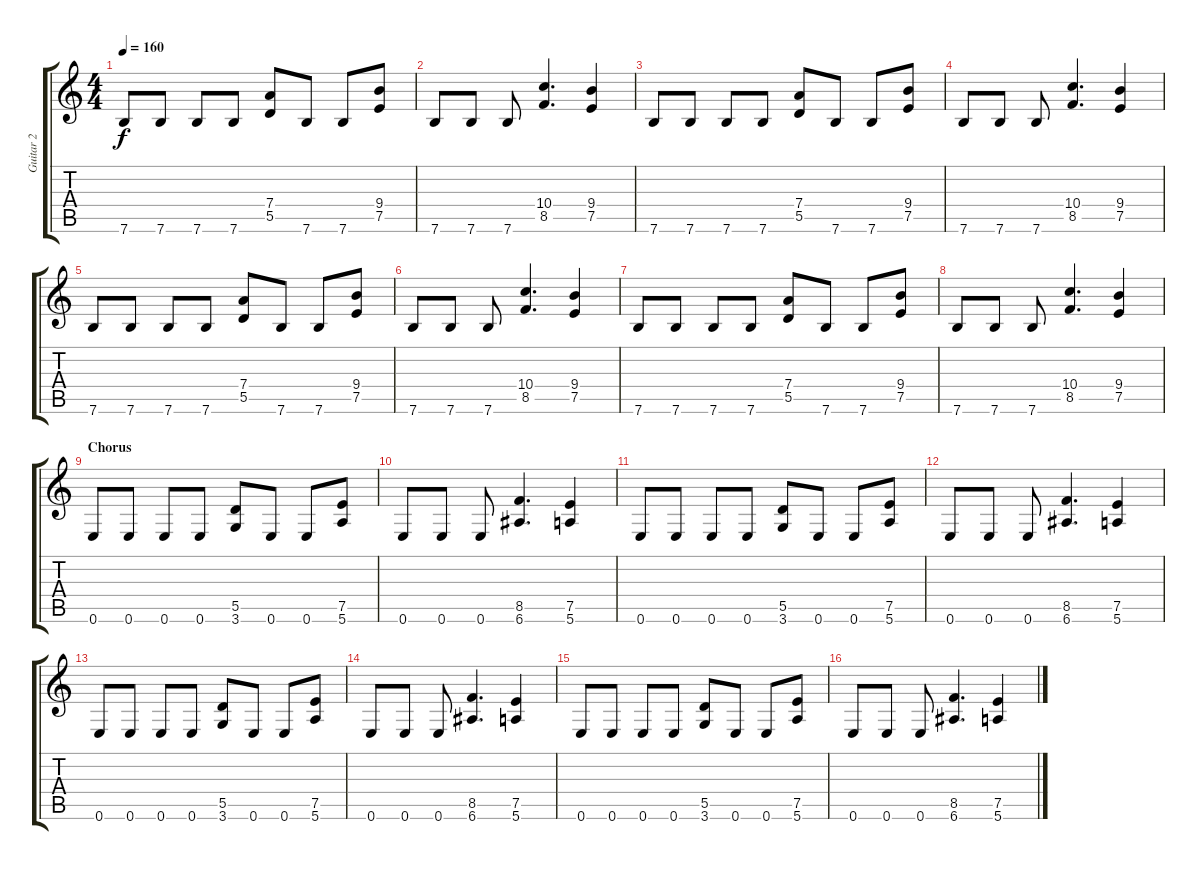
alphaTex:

\track ("Guitar 2" "Guitar 2") {instrument distortionguitar}
\staff {score tabs}
\tuning (E4 B3 G3 D3 A2 E2) {hide}
\ts (4 4)
\tempo 160
\clef g2
\ks c
7.6.8{dy f} 7.6.8 7.6.8 7.6.8 (7.4 5.5).8 7.6.8 7.6.8 (9.4 7.5).8 |
7.6.8 7.6.8 7.6.8 (10.4 8.5).4{d} (9.4 7.5).4 |
7.6.8 7.6.8 7.6.8 7.6.8 (7.4 5.5).8 7.6.8 7.6.8 (9.4 7.5).8 |
7.6.8 7.6.8 7.6.8 (10.4 8.5).4{d} (9.4 7.5).4 |
7.6.8 7.6.8 7.6.8 7.6.8 (7.4 5.5).8 7.6.8 7.6.8 (9.4 7.5).8 |
7.6.8 7.6.8 7.6.8 (10.4 8.5).4{d} (9.4 7.5).4 |
7.6.8 7.6.8 7.6.8 7.6.8 (7.4 5.5).8 7.6.8 7.6.8 (9.4 7.5).8 |
7.6.8 7.6.8 7.6.8 (10.4 8.5).4{d} (9.4 7.5).4 |
\section ("" "Chorus")
0.6.8 0.6.8 0.6.8 0.6.8 (5.5 3.6).8 0.6.8 0.6.8 (7.5 5.6).8 |
0.6.8 0.6.8 0.6.8 (8.5 6.6).4{d} (7.5 5.6).4 |
0.6.8 0.6.8 0.6.8 0.6.8 (5.5 3.6).8 0.6.8 0.6.8 (7.5 5.6).8 |
0.6.8 0.6.8 0.6.8 (8.5 6.6).4{d} (7.5 5.6).4 |
0.6.8 0.6.8 0.6.8 0.6.8 (5.5 3.6).8 0.6.8 0.6.8 (7.5 5.6).8 |
0.6.8 0.6.8 0.6.8 (8.5 6.6).4{d} (7.5 5.6).4 |
0.6.8 0.6.8 0.6.8 0.6.8 (5.5 3.6).8 0.6.8 0.6.8 (7.5 5.6).8 |
0.6.8 0.6.8 0.6.8 (8.5 6.6).4{d} (7.5 5.6).4
